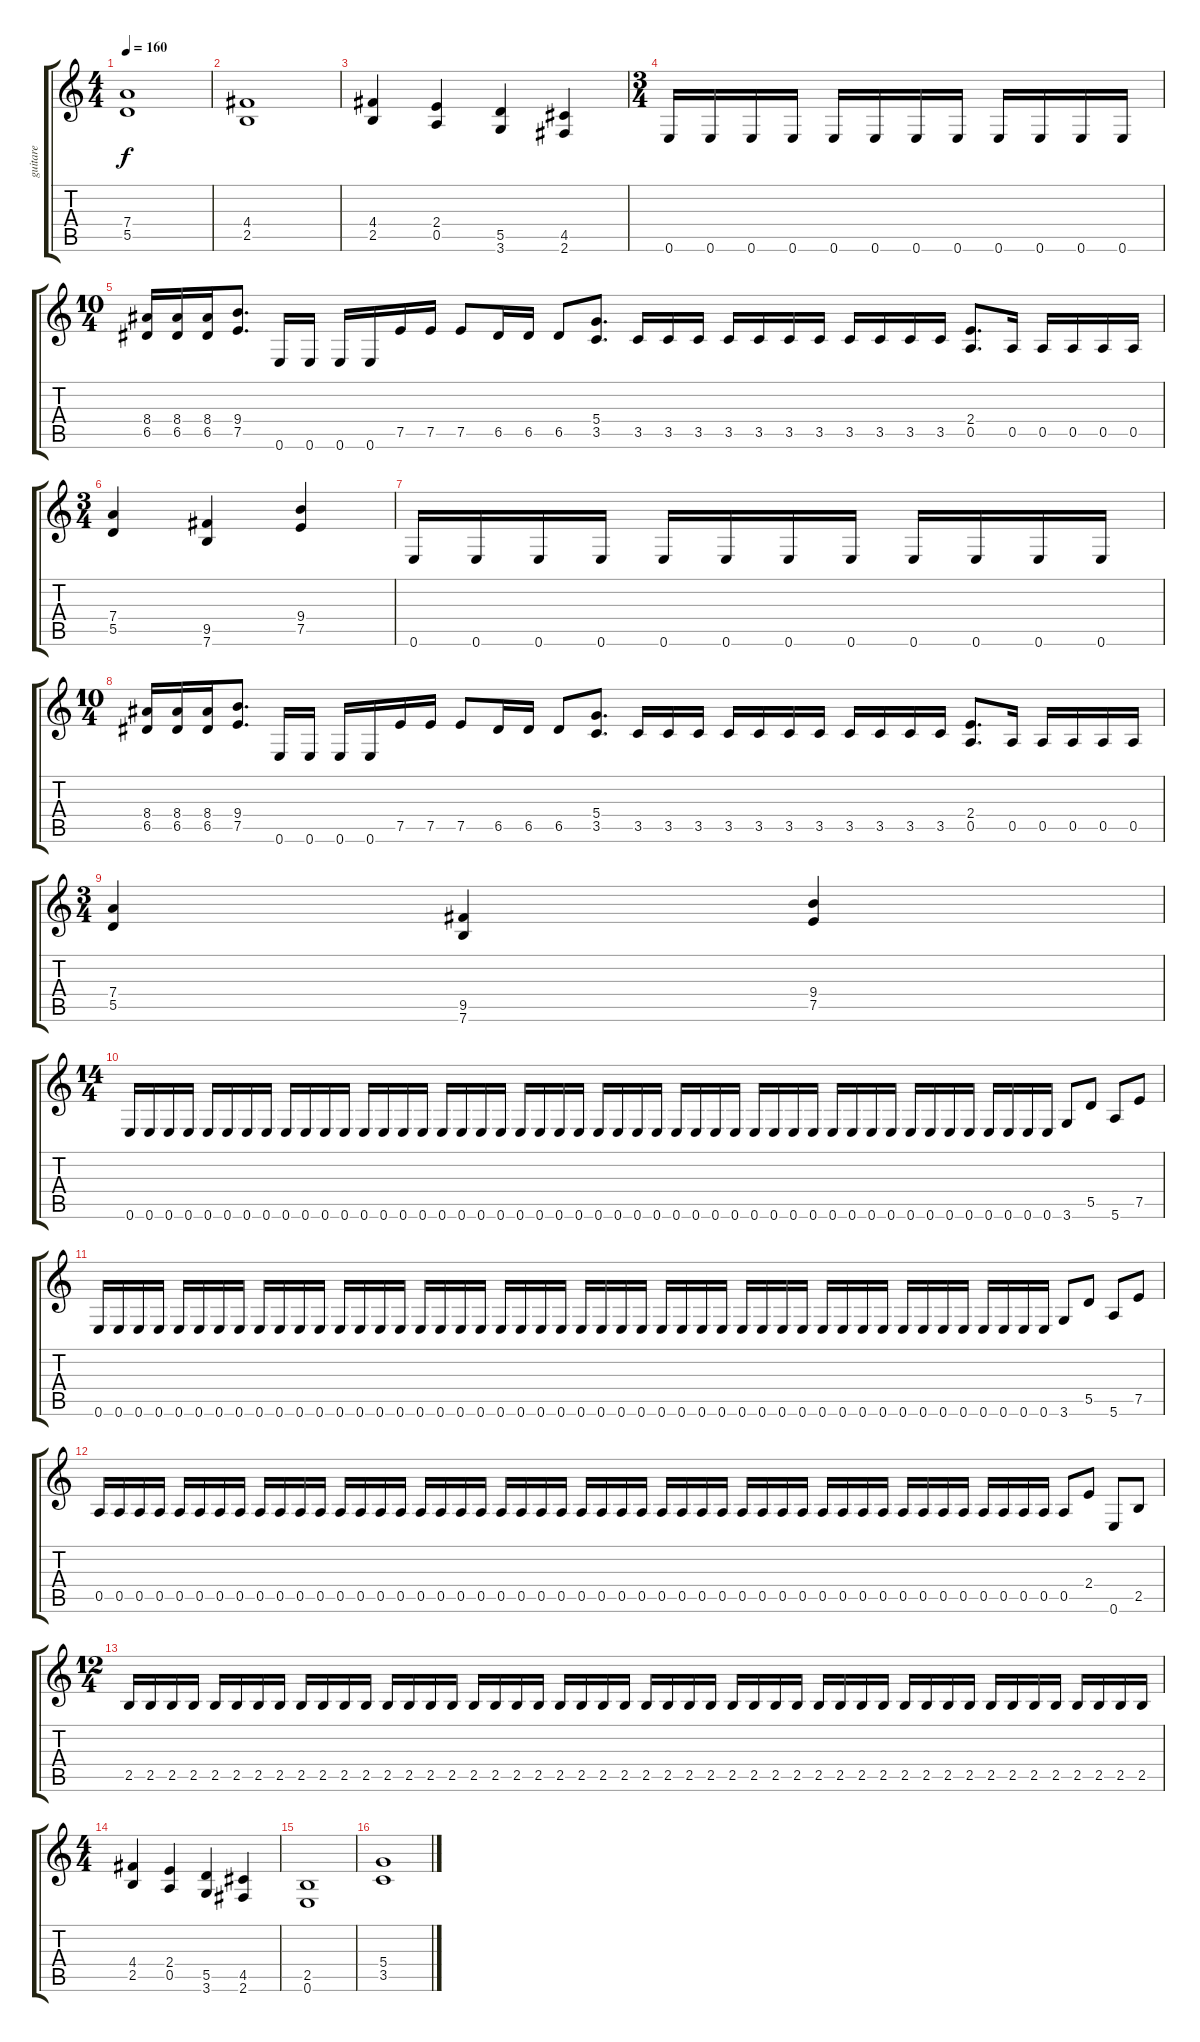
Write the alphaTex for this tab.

\track ("guitare" "guitare") {instrument distortionguitar}
\staff {score tabs}
\tuning (E4 B3 G3 D3 A2 E2) {hide}
\ts (4 4)
\tempo 160
\clef g2
\ks c
(7.4 5.5).1{dy f} |
(4.4 2.5).1 |
(4.4 2.5).4 (2.4 0.5).4 (5.5 3.6).4 (4.5 2.6).4 |
\ts (3 4)
0.6.16 0.6.16 0.6.16 0.6.16 0.6.16 0.6.16 0.6.16 0.6.16 0.6.16 0.6.16 0.6.16 0.6.16 |
\ts (10 4)
(8.4 6.5).16 (8.4 6.5).16 (8.4 6.5).16 (9.4 7.5).8{d} 0.6.16 0.6.16 0.6.16 0.6.16 7.5.16 7.5.16 7.5.8 6.5.16 6.5.16 6.5.8 (5.4 3.5).8{d} 3.5.16 3.5.16 3.5.16 3.5.16 3.5.16 3.5.16 3.5.16 3.5.16 3.5.16 3.5.16 3.5.16 (2.4 0.5).8{d} 0.5.16 0.5.16 0.5.16 0.5.16 0.5.16 |
\ts (3 4)
(7.4 5.5).4 (9.5 7.6).4 (9.4 7.5).4 |
0.6.16 0.6.16 0.6.16 0.6.16 0.6.16 0.6.16 0.6.16 0.6.16 0.6.16 0.6.16 0.6.16 0.6.16 |
\ts (10 4)
(8.4 6.5).16 (8.4 6.5).16 (8.4 6.5).16 (9.4 7.5).8{d} 0.6.16 0.6.16 0.6.16 0.6.16 7.5.16 7.5.16 7.5.8 6.5.16 6.5.16 6.5.8 (5.4 3.5).8{d} 3.5.16 3.5.16 3.5.16 3.5.16 3.5.16 3.5.16 3.5.16 3.5.16 3.5.16 3.5.16 3.5.16 (2.4 0.5).8{d} 0.5.16 0.5.16 0.5.16 0.5.16 0.5.16 |
\ts (3 4)
(7.4 5.5).4 (9.5 7.6).4 (9.4 7.5).4 |
\ts (14 4)
0.6.16 0.6.16 0.6.16 0.6.16 0.6.16 0.6.16 0.6.16 0.6.16 0.6.16 0.6.16 0.6.16 0.6.16 0.6.16 0.6.16 0.6.16 0.6.16 0.6.16 0.6.16 0.6.16 0.6.16 0.6.16 0.6.16 0.6.16 0.6.16 0.6.16 0.6.16 0.6.16 0.6.16 0.6.16 0.6.16 0.6.16 0.6.16 0.6.16 0.6.16 0.6.16 0.6.16 0.6.16 0.6.16 0.6.16 0.6.16 0.6.16 0.6.16 0.6.16 0.6.16 0.6.16 0.6.16 0.6.16 0.6.16 3.6.8 5.5.8 5.6.8 7.5.8 |
0.6.16 0.6.16 0.6.16 0.6.16 0.6.16 0.6.16 0.6.16 0.6.16 0.6.16 0.6.16 0.6.16 0.6.16 0.6.16 0.6.16 0.6.16 0.6.16 0.6.16 0.6.16 0.6.16 0.6.16 0.6.16 0.6.16 0.6.16 0.6.16 0.6.16 0.6.16 0.6.16 0.6.16 0.6.16 0.6.16 0.6.16 0.6.16 0.6.16 0.6.16 0.6.16 0.6.16 0.6.16 0.6.16 0.6.16 0.6.16 0.6.16 0.6.16 0.6.16 0.6.16 0.6.16 0.6.16 0.6.16 0.6.16 3.6.8 5.5.8 5.6.8 7.5.8 |
0.5.16 0.5.16 0.5.16 0.5.16 0.5.16 0.5.16 0.5.16 0.5.16 0.5.16 0.5.16 0.5.16 0.5.16 0.5.16 0.5.16 0.5.16 0.5.16 0.5.16 0.5.16 0.5.16 0.5.16 0.5.16 0.5.16 0.5.16 0.5.16 0.5.16 0.5.16 0.5.16 0.5.16 0.5.16 0.5.16 0.5.16 0.5.16 0.5.16 0.5.16 0.5.16 0.5.16 0.5.16 0.5.16 0.5.16 0.5.16 0.5.16 0.5.16 0.5.16 0.5.16 0.5.16 0.5.16 0.5.16 0.5.16 0.5.8 2.4.8 0.6.8 2.5.8 |
\ts (12 4)
2.5.16 2.5.16 2.5.16 2.5.16 2.5.16 2.5.16 2.5.16 2.5.16 2.5.16 2.5.16 2.5.16 2.5.16 2.5.16 2.5.16 2.5.16 2.5.16 2.5.16 2.5.16 2.5.16 2.5.16 2.5.16 2.5.16 2.5.16 2.5.16 2.5.16 2.5.16 2.5.16 2.5.16 2.5.16 2.5.16 2.5.16 2.5.16 2.5.16 2.5.16 2.5.16 2.5.16 2.5.16 2.5.16 2.5.16 2.5.16 2.5.16 2.5.16 2.5.16 2.5.16 2.5.16 2.5.16 2.5.16 2.5.16 |
\ts (4 4)
(4.4 2.5).4 (2.4 0.5).4 (5.5 3.6).4 (4.5 2.6).4 |
(2.5 0.6).1 |
(5.4 3.5).1
